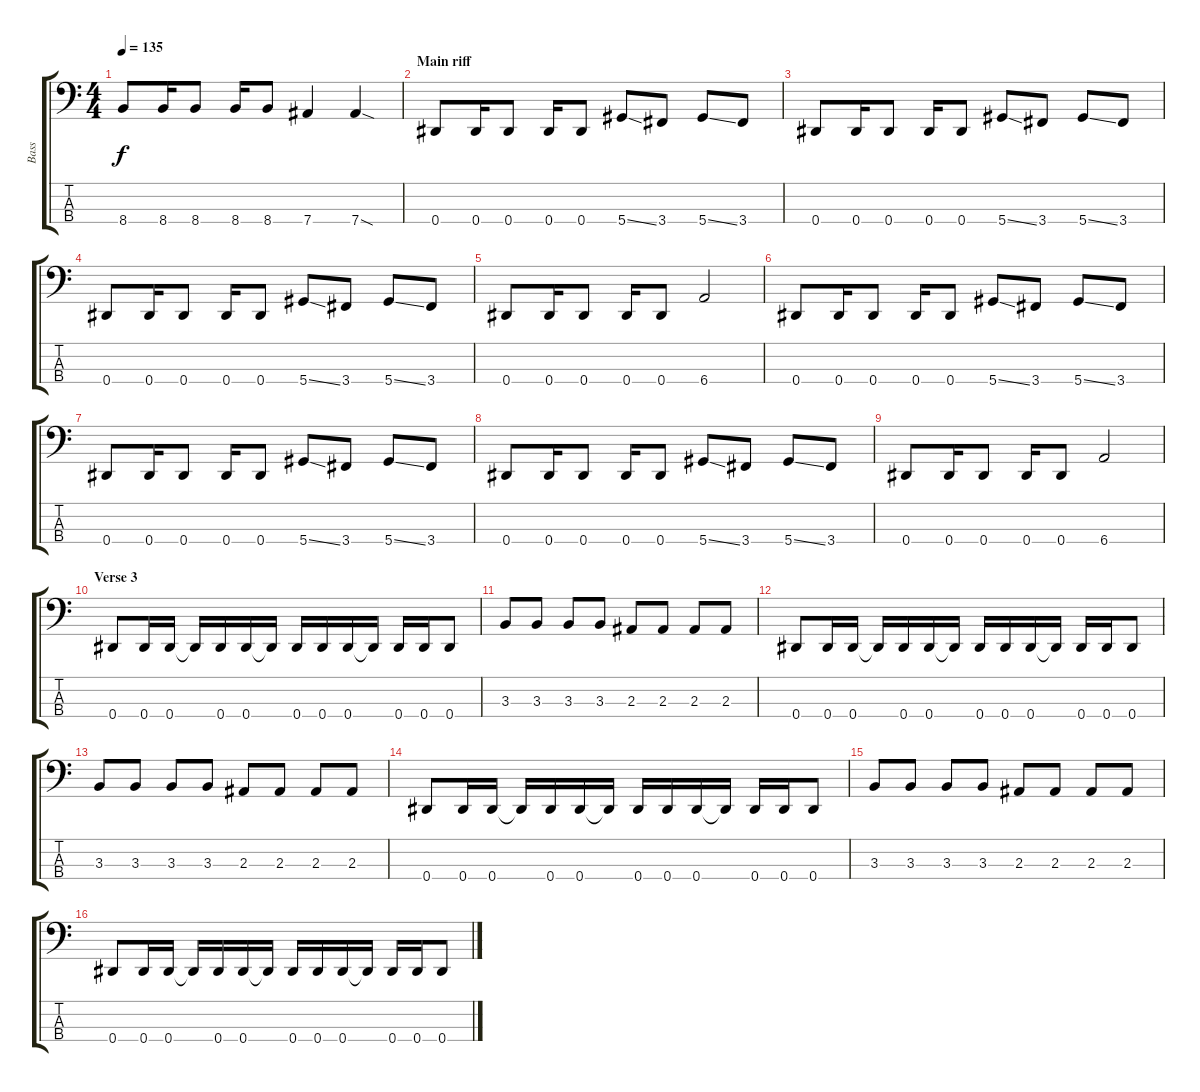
\track ("Bass" "Bass") {instrument electricbasspick}
\staff {score tabs}
\tuning (Gb2 Db2 Ab1 Eb1) {hide}
\ts (4 4)
\tempo 135
\clef f4
\ks c
8.4.8{dy f} 8.4.16 8.4.8 8.4.16 8.4.8 7.4.4 7.4{sod}.4 |
\section ("" "Main riff")
0.4.8 0.4.16 0.4.8 0.4.16 0.4.8 5.4{ss}.8 3.4.8 5.4{ss}.8 3.4.8 |
0.4.8 0.4.16 0.4.8 0.4.16 0.4.8 5.4{ss}.8 3.4.8 5.4{ss}.8 3.4.8 |
0.4.8 0.4.16 0.4.8 0.4.16 0.4.8 5.4{ss}.8 3.4.8 5.4{ss}.8 3.4.8 |
0.4.8 0.4.16 0.4.8 0.4.16 0.4.8 6.4.2 |
0.4.8 0.4.16 0.4.8 0.4.16 0.4.8 5.4{ss}.8 3.4.8 5.4{ss}.8 3.4.8 |
0.4.8 0.4.16 0.4.8 0.4.16 0.4.8 5.4{ss}.8 3.4.8 5.4{ss}.8 3.4.8 |
0.4.8 0.4.16 0.4.8 0.4.16 0.4.8 5.4{ss}.8 3.4.8 5.4{ss}.8 3.4.8 |
0.4.8 0.4.16 0.4.8 0.4.16 0.4.8 6.4.2 |
\section ("" "Verse 3")
0.4.8 0.4.16 0.4.16 0.4{t}.16 0.4.16 0.4.16 0.4{t}.16 0.4.16 0.4.16 0.4.16 0.4{t}.16 0.4.16 0.4.16 0.4.8 |
3.3.8 3.3.8 3.3.8 3.3.8 2.3.8 2.3.8 2.3.8 2.3.8 |
0.4.8 0.4.16 0.4.16 0.4{t}.16 0.4.16 0.4.16 0.4{t}.16 0.4.16 0.4.16 0.4.16 0.4{t}.16 0.4.16 0.4.16 0.4.8 |
3.3.8 3.3.8 3.3.8 3.3.8 2.3.8 2.3.8 2.3.8 2.3.8 |
0.4.8 0.4.16 0.4.16 0.4{t}.16 0.4.16 0.4.16 0.4{t}.16 0.4.16 0.4.16 0.4.16 0.4{t}.16 0.4.16 0.4.16 0.4.8 |
3.3.8 3.3.8 3.3.8 3.3.8 2.3.8 2.3.8 2.3.8 2.3.8 |
0.4.8 0.4.16 0.4.16 0.4{t}.16 0.4.16 0.4.16 0.4{t}.16 0.4.16 0.4.16 0.4.16 0.4{t}.16 0.4.16 0.4.16 0.4.8
